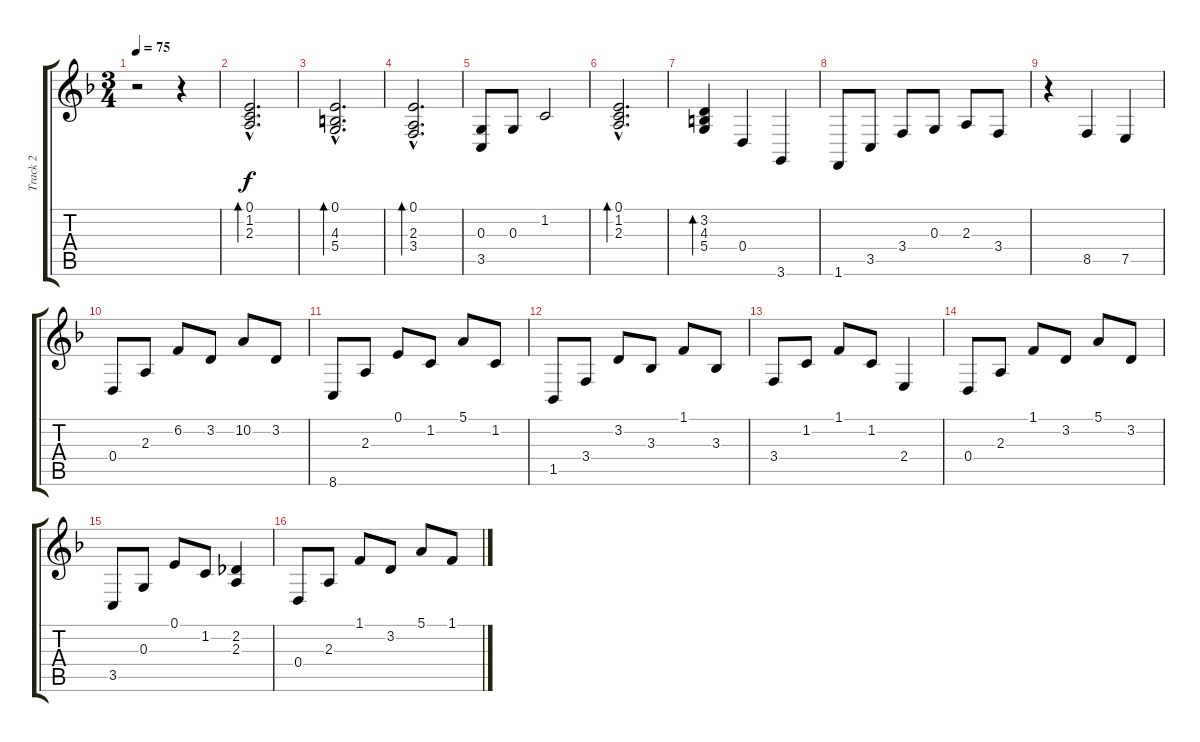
\track ("Track 2" "Track 2") {instrument brightacousticpiano}
\staff {score tabs}
\tuning (E4 B3 G3 D3 A2 E2) {hide}
\ts (3 4)
\tempo 75
\clef g2
\ks f
r.2{dy f instrument brightacousticpiano} r.4 |
(0.1{hac} 1.2{hac} 2.3{hac}).2{d bd 240} |
(0.1{hac} 4.3{hac} 5.4{hac}).2{d bd 240} |
(0.1{hac} 2.3{hac} 3.4{hac}).2{d bd 240} |
(0.3 3.5).8 0.3.8 1.2.2 |
(0.1{hac} 1.2{hac} 2.3{hac}).2{d bd 240} |
(3.2 4.3 5.4).4{bd 240} 0.4.4 3.6.4 |
1.6.8 3.5.8 3.4.8 0.3.8 2.3.8 3.4.8 |
r.4 8.5.4 7.5.4 |
0.4.8 2.3.8 6.2.8 3.2.8 10.2.8 3.2.8 |
8.6.8 2.3.8 0.1.8 1.2.8 5.1.8 1.2.8 |
1.5.8 3.4.8 3.2.8 3.3.8 1.1.8 3.3.8 |
3.4.8 1.2.8 1.1.8 1.2.8 2.4.4 |
0.4.8 2.3.8 1.1.8 3.2.8 5.1.8 3.2.8 |
3.5.8 0.3.8 0.1.8 1.2.8 (2.2 2.3).4 |
0.4.8 2.3.8 1.1.8 3.2.8 5.1.8 1.1.8
